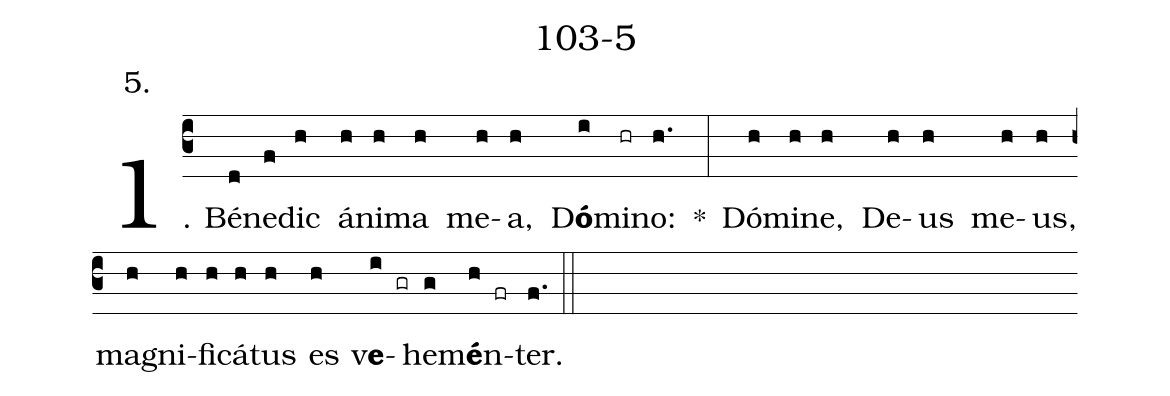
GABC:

name: 103-5;
annotation: 5.;
%%
(c3)1. Bé(d)ne(f)dic(h) á(h)ni(h)ma(h) me(h)a,(h) D<b>ó</b>(i)mi(hr)no:(h.) *(:) Dó(h)mi(h)ne,(h) De(h)us(h) me(h)us,(h) ma(h)gni(h)fi(h)cá(h)tus(h) es(h) v<b>e</b>(i gr)he(g)m<b>é</b>n(h fr)ter.(f.) (::)
